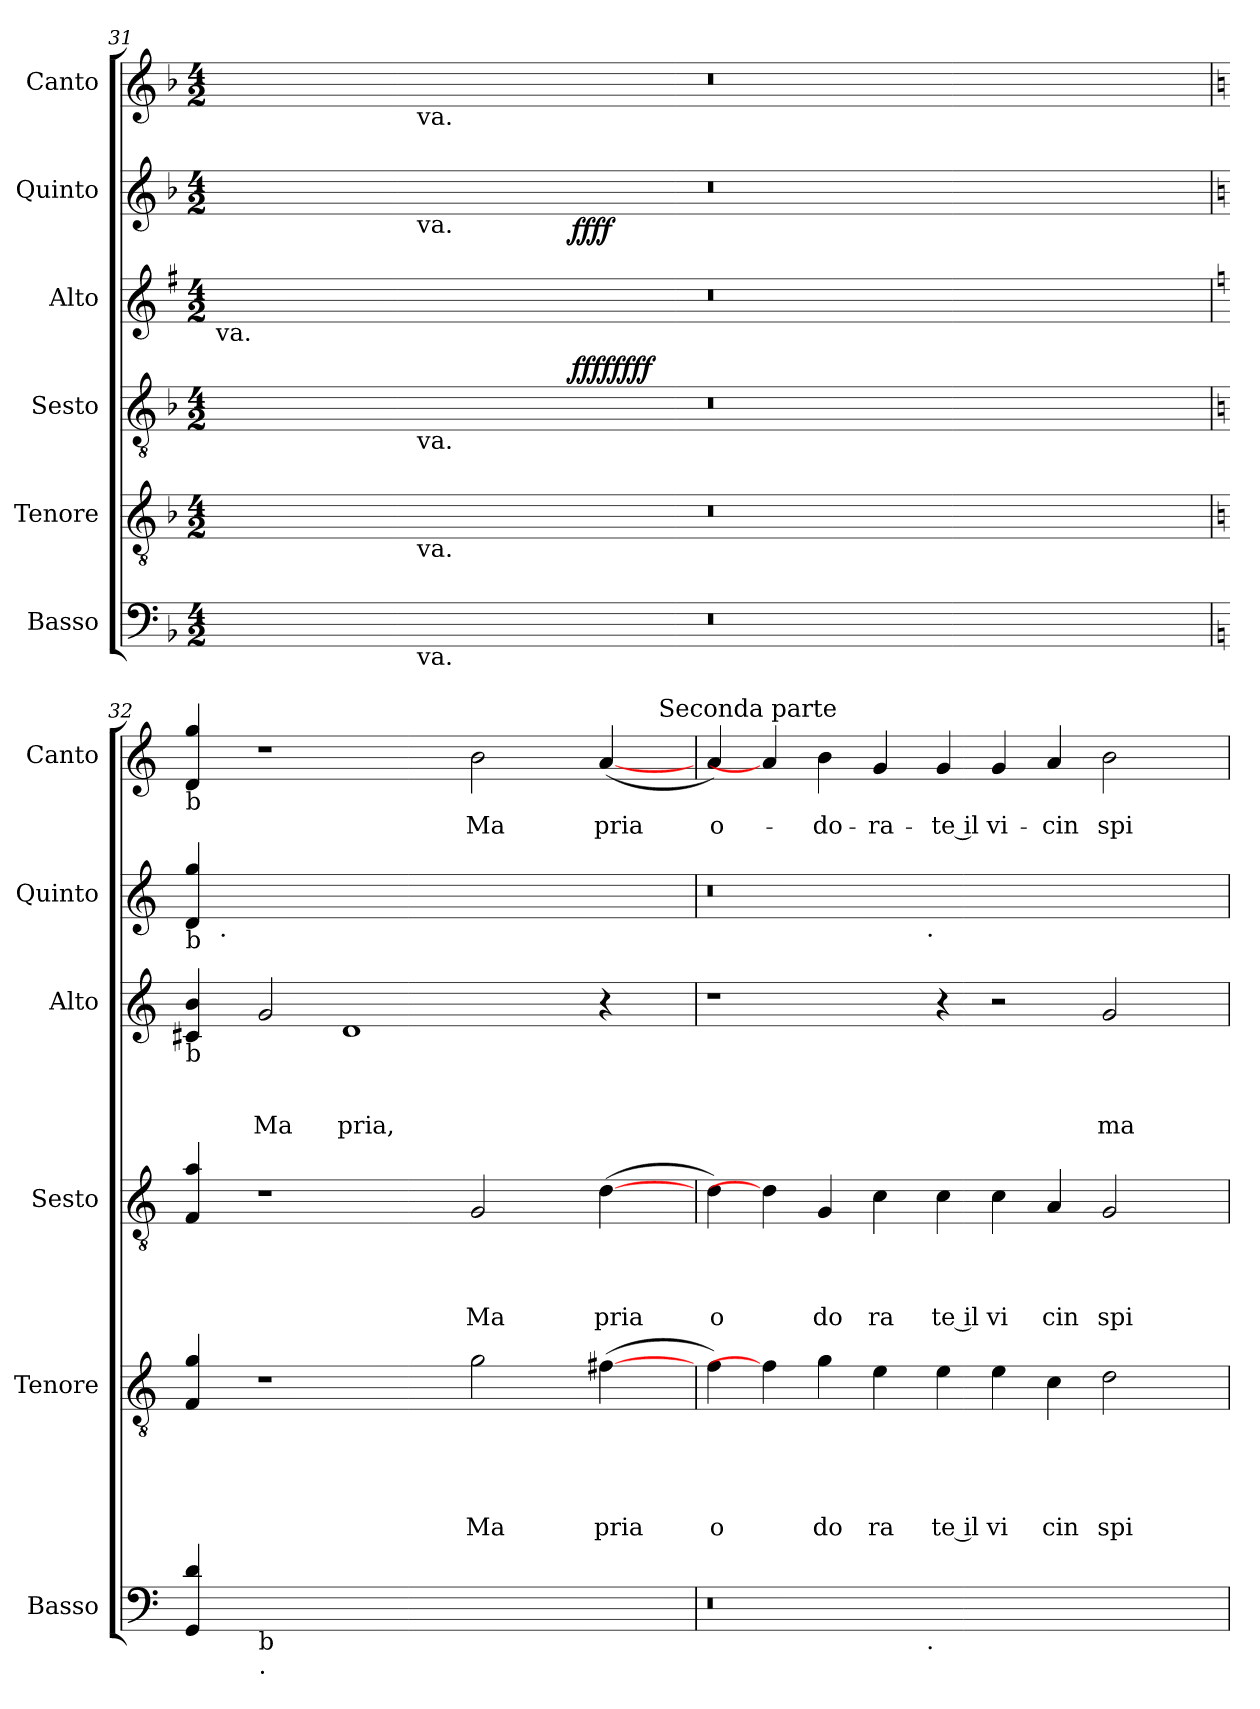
**kern	**kern	**text	**text	**text	**text	**text	**kern	**text	**text	**text	**text	**dynam	**kern	**text	**text	**text	**kern	**dynam	**kern	**text
*part6	*part5	*part5	*part5	*part5	*part5	*part5	*part4	*part4	*part4	*part4	*part4	*part4	*part3	*part3	*part3	*part3	*part2	*part2	*part1	*part1
*staff6	*staff5	*staff5	*staff5	*staff5	*staff5	*staff5	*staff4	*staff4	*staff4	*staff4	*staff4	*staff4	*staff3	*staff3	*staff3	*staff3	*staff2	*staff2	*staff1	*staff1
*I"Basso	*I"Tenore	*	*	*	*	*	*I"Sesto	*	*	*	*	*	*I"Alto	*	*	*	*I"Quinto	*	*I"Canto	*
*I'Basso	*I'Tenore	*	*	*	*	*	*I'Sesto	*	*	*	*	*	*I'Alto	*	*	*	*I'Quinto	*	*I'Canto	*
*clefF4	*clefGv2	*	*	*	*	*	*clefGv2	*	*	*	*	*	*clefG2	*	*	*	*clefG2	*	*clefG2	*
*k[b-]	*k[b-]	*	*	*	*	*	*k[b-]	*	*	*	*	*	*k[f#]	*	*	*	*k[b-]	*	*k[b-]	*
*F:	*F:	*	*	*	*	*	*F:	*	*	*	*	*	*G:	*	*	*	*F:	*	*F:	*
*M4/2	*M4/2	*	*	*	*	*	*M4/2	*	*	*	*	*	*M4/2	*	*	*	*M4/2	*	*M4/2	*
=31	=31	=31	=31	=31	=31	=31	=31	=31	=31	=31	=31	=31	=31	=31	=31	=31	=31	=31	=31	=31
*	*	*	*	*	*	*	*^	*	*	*	*	*	*	*	*	*	*^	*	*	*
!	!	!	!	!	!	!	!	!	!	!	!	!	!	!LO:TX:b:t=va.	!	!	!	!	!	!	!	!
*^	*^	*	*	*	*	*	*	*^	*	*	*	*	*	*	*	*	*	*	*^	*	*^	*
0r	4..ryy	0r	4..ryy	.	.	.	.	.	0r	2ryy	4..ryy	.	.	.	.	.	0r	.	.	.	0r	2ryy	4..ryy	.	0r	4..ryy	.
!	!	!	!	!	!	!	!	!	!	!	!	!	!	!	!	!	!	!	!	!	!	!	!	!	!	!LO:TX:b:t=va.	!
!	!	!	!	!	!	!	!	!	!	!	!	!	!	!	!	!	!	!	!	!	!	!	!LO:TX:b:t=va.	!	!	!	!
!	!	!	!	!	!	!	!	!	!	!	!LO:TX:b:t=va.	!	!	!	!	!	!	!	!	!	!	!	!	!	!	!	!
!	!	!	!LO:TX:b:t=va.	!	!	!	!	!	!	!	!	!	!	!	!	!	!	!	!	!	!	!	!	!	!	!	!
!	!LO:TX:b:t=va.	!	!	!	!	!	!	!	!	!	!	!	!	!	!	!	!	!	!	!	!	!	!	!	!	!	!
.	1ryy	.	1ryy	.	.	.	.	.	.	.	1ryy	.	.	.	.	.	.	.	.	.	.	.	1ryy	.	.	1ryy	.
.	.	.	.	.	.	.	.	.	.	8ryy	.	.	.	.	.	.	.	.	.	.	.	8ryy	.	.	.	.	.
!	!	!	!	!	!	!	!	!	!	!	!	!	!	!	!	!LO:DY:a	!	!	!	!	!	!	!	!	!	!	!
!	!	!	!	!	!	!	!	!	!	!	!	!	!	!	!	!LO:DY:n=1:b	!	!	!	!	!	!	!	!LO:DY:b	!	!	!
.	.	.	.	.	.	.	.	.	.	1ryy	.	.	.	.	.	ffff ffff	.	.	.	.	.	1ryy	.	ffff	.	.	.
.	2ryy	.	2ryy	.	.	.	.	.	.	.	2ryy	.	.	.	.	.	.	.	.	.	.	.	2ryy	.	.	2ryy	.
.	.	.	.	.	.	.	.	.	.	4.ryy	.	.	.	.	.	.	.	.	.	.	.	4.ryy	.	.	.	.	.
.	16ryy	.	16ryy	.	.	.	.	.	.	.	16ryy	.	.	.	.	.	.	.	.	.	.	.	16ryy	.	.	16ryy	.
*v	*v	*	*	*	*	*	*	*	*v	*v	*v	*	*	*	*	*	*	*	*	*	*v	*v	*v	*	*	*	*
*	*v	*v	*	*	*	*	*	*	*	*	*	*	*	*	*	*	*	*	*	*	*	*
!!LO:LB:g=z	!!
=32!	=32!	=32!	=32!	=32!	=32!	=32!	=32!	=32!	=32!	=32!	=32!	=32!	=32!	=32!	=32!	=32!	=32!	=32!	=32!	=32!	=32!
*k[]	*k[]	*	*	*	*	*	*k[]	*	*	*	*	*	*k[]	*	*	*	*k[]	*	*k[]	*	*
*C:	*C:	*	*	*	*	*	*C:	*	*	*	*	*	*C:	*	*	*	*C:	*	*C:	*	*
*^	*^	*	*	*	*	*	*^	*	*	*	*	*	*	*	*	*	*^	*	*	*	*
*	*	*	*	*	*	*	*	*	*	*^	*	*	*	*	*	*	*	*	*	*	*^	*	*	*	*
!	!	!	!	!	!	!	!	!	!	!	!	!	!	!	!	!	!	!	!	!	!	!	!	!	!LO:TX:b:t=b	!	!
!	!	!	!	!	!	!	!	!	!	!	!	!	!	!	!	!	!	!	!	!	!LO:TX:b:t=b	!	!	!	!	!	!
!	!	!	!	!	!	!	!	!	!	!	!	!	!	!	!	!	!LO:TX:b:t=b	!	!	!	!	!	!	!	!	!	!
!	!	!	!	!	!	!	!	!	!LO:TX:b:t=b	!	!	!	!	!	!	!	!	!	!	!	!	!	!	!	!	!	!
!	!	!LO:TX:b:t=b	!	!	!	!	!	!	!	!	!	!	!	!	!	!	!	!	!	!	!	!	!	!	!	!	!
*v	*v	*	*	*	*	*	*	*	*v	*v	*v	*	*	*	*	*	*	*	*	*	*	*v	*v	*	*	*	*
*	*v	*v	*	*	*	*	*	*	*	*	*	*	*	*	*	*	*	*	*	*	*	*	*
4GG/ 4d/	4F/ 4g/	.	.	.	.	.	4F/ 4a/	.	.	.	.	.	4c#X/ 4b/	.	.	.	4d/ 4gg/	16..ryy	.	4d/ 4gg/	1ryy	.
!	!	!	!	!	!	!	!	!	!	!	!	!	!	!	!	!	!	!LO:TX:b:t=.	!	!	!	!
.	.	.	.	.	.	.	.	.	.	.	.	.	.	.	.	.	.	1ryy	.	.	.	.
!LO:TX:b:t=b	!	!	!	!	!	!	!	!	!	!	!	!	!	!	!	!	!	!	!	!	!	!
!LO:TX:b:t=.	!	!	!	!	!	!	!	!	!	!	!	!	!	!	!	!	!	!	!	!	!	!
!	!	!	!	!	!	!	!	!	!	!	!	!	!	!	!	!LO:LY:b	!	!	!	!	!	!
1..ryy	1r	.	.	.	.	.	1r	.	.	.	.	.	2g/	.	.	-Ma	1..ryy	.	.	1r	.	.
!	!	!	!	!	!	!	!	!	!	!	!	!	!	!	!	!LO:LY:b	!	!	!	!	!	!
.	.	.	.	.	.	.	.	.	.	.	.	.	1d	.	.	pria,	.	.	.	.	.	.
.	.	.	.	.	.	.	.	.	.	.	.	.	.	.	.	.	.	.	.	.	2ryy	.
.	.	.	.	.	.	.	.	.	.	.	.	.	.	.	.	.	.	2ryy	.	.	.	.
!	!	!	!	!	!	!LO:LY:b	!	!	!	!	!LO:LY:b	!	!	!	!	!	!	!	!	!	!	!LO:LY:b
.	2g\	.	.	.	.	-Ma	2G/	.	.	.	Ma	.	.	.	.	.	.	.	.	2b\	.	Ma
.	.	.	.	.	.	.	.	.	.	.	.	.	.	.	.	.	.	.	.	.	4ryy	.
.	.	.	.	.	.	.	.	.	.	.	.	.	.	.	.	.	.	4ryy	.	.	.	.
!	!	!	!	!	!	!LO:LY:b	!	!	!	!	!LO:LY:b	!	!	!	!	!	!	!	!	!	!	!LO:LY:b
.	(<[4f#X\	.	.	.	.	pria	(<[4d\	.	.	.	pria	.	4r	.	.	.	.	.	.	(<[4a/	8ryy	pria
.	.	.	.	.	.	.	.	.	.	.	.	.	.	.	.	.	.	8ryy	.	.	.	.
.	.	.	.	.	.	.	.	.	.	.	.	.	.	.	.	.	.	.	.	.	32ryy	.
!	!	!	!	!	!	!	!	!	!	!	!	!	!	!	!	!	!	!	!	!	!LO:TX:a:t=Seconda parte	!
.	.	.	.	.	.	.	.	.	.	.	.	.	.	.	.	.	.	.	.	.	16.ryy	.
.	.	.	.	.	.	.	.	.	.	.	.	.	.	.	.	.	.	64ryy	.	.	.	.
=33	=33	=33	=33	=33	=33	=33	=33	=33	=33	=33	=33	=33	=33	=33	=33	=33	=33	=33	=33	=33	=33	=33
!	!	!	!	!	!	!LO:LY:b:rj	!	!	!	!	!LO:LY:b:rj	!	!	!	!	!	!	!	!	!	!	!LO:LY:b:rj
*^	*	*	*	*	*	*	*	*	*	*	*	*	*	*	*	*	*	*	*	*v	*v	*
0r	2ryy	4f\)	.	.	.	.	o	4d\)	.	.	.	o	.	1r	.	.	.	0r	2ryy	.	4a/)	o-
.	.	4f#\]	.	.	.	.	.	4d\]	.	.	.	.	.	.	.	.	.	.	.	.	4a/]	.
!	!	!	!	!	!	!	!LO:LY:b	!	!	!	!	!LO:LY:b	!	!	!	!	!	!	!	!	!	!LO:LY:b
.	4ryy	4g\	.	.	.	.	do	4G/	.	.	.	do	.	.	.	.	.	.	4ryy	.	4b\	-do-
!	!	!	!	!	!	!	!LO:LY:b	!	!	!	!	!LO:LY:b	!	!	!	!	!	!	!	!	!	!LO:LY:b
.	8...ryy	4e\	.	.	.	.	ra	4c\	.	.	.	ra	.	.	.	.	.	.	8...ryy	.	4g/	-ra-
!	!	!	!	!	!	!	!	!	!	!	!	!	!	!	!	!	!	!	!LO:TX:b:t=.	!	!	!
!	!LO:TX:b:t=.	!	!	!	!	!	!	!	!	!	!	!	!	!	!	!	!	!	!	!	!	!
.	1ryy	.	.	.	.	.	.	.	.	.	.	.	.	.	.	.	.	.	1ryy	.	.	.
!	!	!	!	!	!	!	!LO:LY:b:rj	!	!	!	!	!LO:LY:b:rj	!	!	!	!	!	!	!	!	!	!LO:LY:b:rj
.	.	4e\	.	.	.	.	te il	4c\	.	.	.	te il	.	4r	.	.	.	.	.	.	4g/	-te il
!	!	!	!	!	!	!	!LO:LY:b	!	!	!	!	!LO:LY:b	!	!	!	!	!	!	!	!	!	!LO:LY:b
.	.	4e\	.	.	.	.	vi	4c\	.	.	.	vi	.	2r	.	.	.	.	.	.	4g/	vi-
!	!	!	!	!	!	!	!LO:LY:b	!	!	!	!	!LO:LY:b	!	!	!	!	!	!	!	!	!	!LO:LY:b
.	.	4c\	.	.	.	.	cin	4A/	.	.	.	cin	.	.	.	.	.	.	.	.	4a/	-cin
!	!	!	!	!	!	!	!LO:LY:b	!	!	!	!	!LO:LY:b	!	!	!	!	!LO:LY:b	!	!	!	!	!LO:LY:b
.	.	2d\	.	.	.	.	spi	2G/	.	.	.	spi	.	2g/	.	.	ma	.	.	.	2b\	spi-
.	4ryy	.	.	.	.	.	.	.	.	.	.	.	.	.	.	.	.	.	4ryy	.	.	.
4ryy	.	.	.	.	.	.	.	.	.	.	.	.	.	.	.	.	.	4ryy	.	.	.	.
.	64ryy	.	.	.	.	.	.	.	.	.	.	.	.	.	.	.	.	.	64ryy	.	.	.
*v	*v	*	*	*	*	*	*	*	*	*	*	*	*	*	*	*	*	*v	*v	*	*	*
=	=	=	=	=	=	=	=	=	=	=	=	=	=	=	=	=	=	=	=	=
*-	*-	*-	*-	*-	*-	*-	*-	*-	*-	*-	*-	*-	*-	*-	*-	*-	*-	*-	*-	*-
